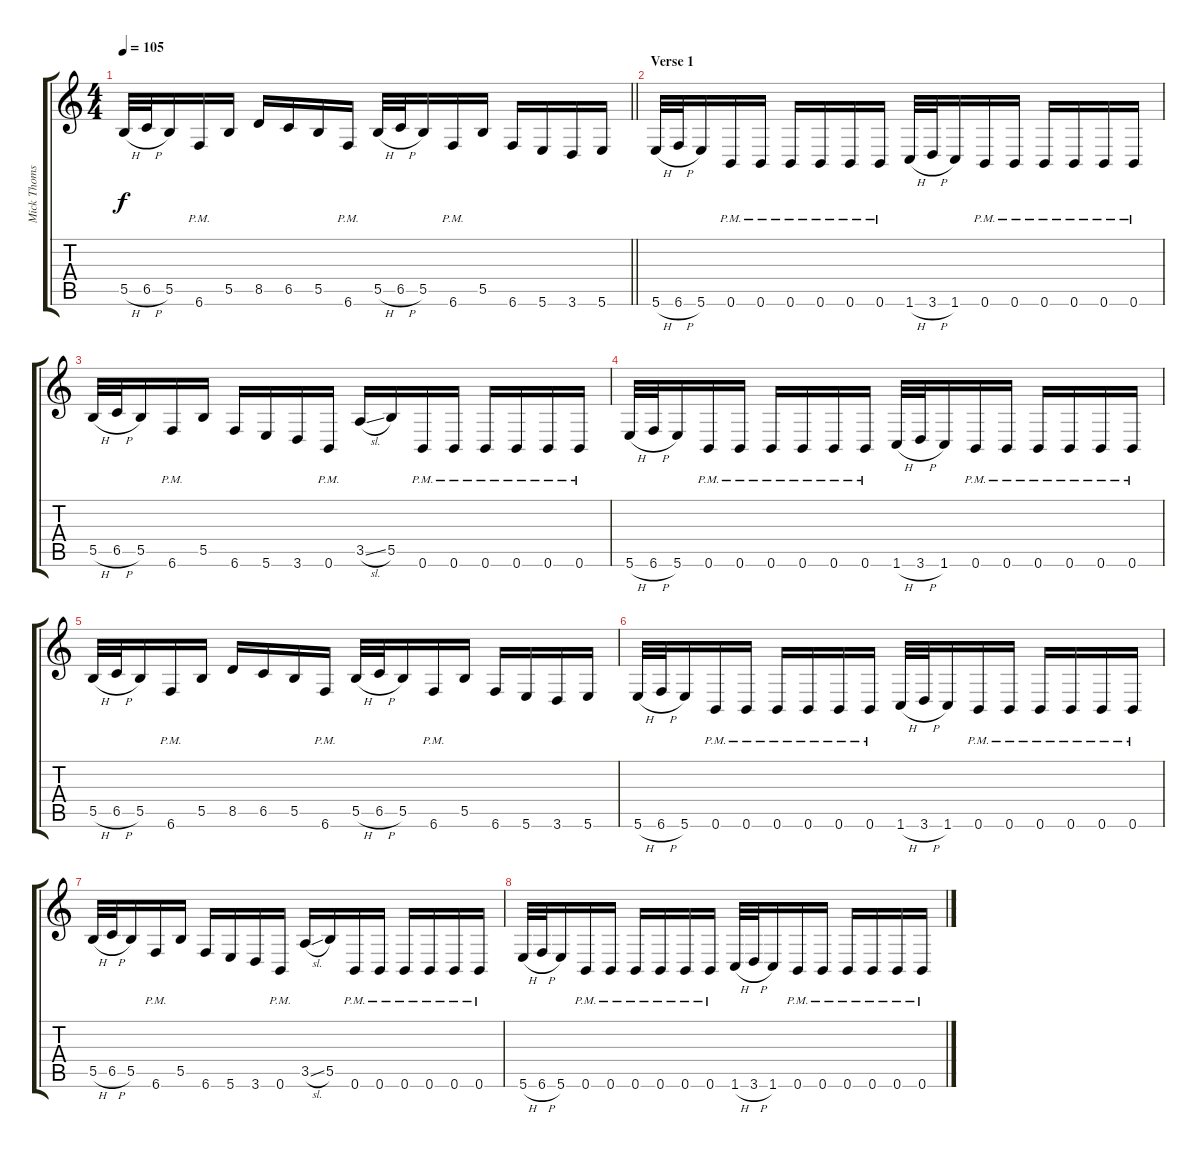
\track ("Mick Thomson (Guitar Lead)" "Mick Thoms") {instrument distortionguitar}
\staff {score tabs}
\tuning (Db4 Ab3 E3 B2 Gb2 B1) {hide}
\ts (4 4)
\tempo 105
\clef g2
\barLineRight lightlight
\ks c
5.5{h}.32{dy f} 6.5{h}.32 5.5.16 6.6{pm}.16 5.5.16 8.5.16 6.5.16 5.5.16 6.6{pm}.16 5.5{h}.32 6.5{h}.32 5.5.16 6.6{pm}.16 5.5.16 6.6.16 5.6.16 3.6.16 5.6.16 |
\section ("" "Verse 1")
5.6{h}.32 6.6{h}.32 5.6.16 0.6{pm}.16 0.6{pm}.16 0.6{pm}.16 0.6{pm}.16 0.6{pm}.16 0.6{pm}.16 1.6{h}.32 3.6{h}.32 1.6.16 0.6{pm}.16 0.6{pm}.16 0.6{pm}.16 0.6{pm}.16 0.6{pm}.16 0.6{pm}.16 |
5.5{h}.32 6.5{h}.32 5.5.16 6.6{pm}.16 5.5.16 6.6.16 5.6.16 3.6.16 0.6{pm}.16 3.5{sl}.16 5.5.16 0.6{pm}.16 0.6{pm}.16 0.6{pm}.16 0.6{pm}.16 0.6{pm}.16 0.6{pm}.16 |
5.6{h}.32 6.6{h}.32 5.6.16 0.6{pm}.16 0.6{pm}.16 0.6{pm}.16 0.6{pm}.16 0.6{pm}.16 0.6{pm}.16 1.6{h}.32 3.6{h}.32 1.6.16 0.6{pm}.16 0.6{pm}.16 0.6{pm}.16 0.6{pm}.16 0.6{pm}.16 0.6{pm}.16 |
5.5{h}.32 6.5{h}.32 5.5.16 6.6{pm}.16 5.5.16 8.5.16 6.5.16 5.5.16 6.6{pm}.16 5.5{h}.32 6.5{h}.32 5.5.16 6.6{pm}.16 5.5.16 6.6.16 5.6.16 3.6.16 5.6.16 |
5.6{h}.32 6.6{h}.32 5.6.16 0.6{pm}.16 0.6{pm}.16 0.6{pm}.16 0.6{pm}.16 0.6{pm}.16 0.6{pm}.16 1.6{h}.32 3.6{h}.32 1.6.16 0.6{pm}.16 0.6{pm}.16 0.6{pm}.16 0.6{pm}.16 0.6{pm}.16 0.6{pm}.16 |
5.5{h}.32 6.5{h}.32 5.5.16 6.6{pm}.16 5.5.16 6.6.16 5.6.16 3.6.16 0.6{pm}.16 3.5{sl}.16 5.5.16 0.6{pm}.16 0.6{pm}.16 0.6{pm}.16 0.6{pm}.16 0.6{pm}.16 0.6{pm}.16 |
5.6{h}.32 6.6{h}.32 5.6.16 0.6{pm}.16 0.6{pm}.16 0.6{pm}.16 0.6{pm}.16 0.6{pm}.16 0.6{pm}.16 1.6{h}.32 3.6{h}.32 1.6.16 0.6{pm}.16 0.6{pm}.16 0.6{pm}.16 0.6{pm}.16 0.6{pm}.16 0.6{pm}.16
